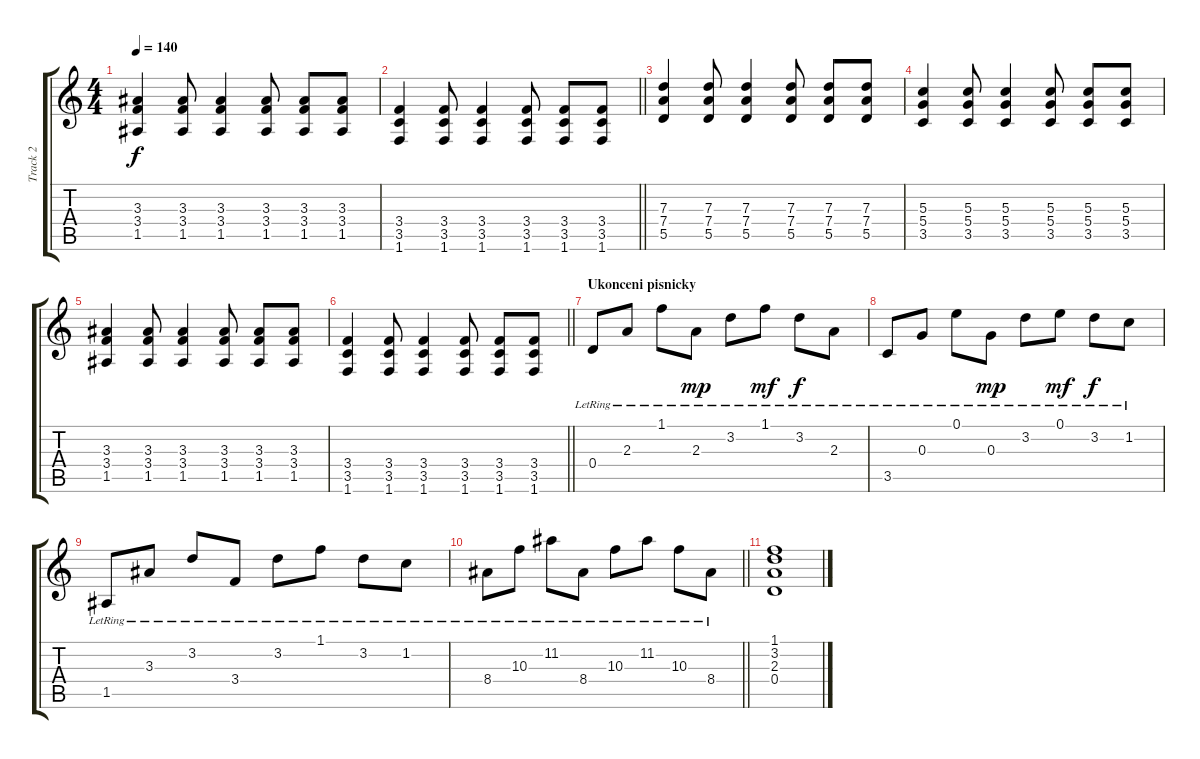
\track ("Track 2" "Track 2") {instrument acousticguitarsteel}
\staff {score tabs}
\tuning (E4 B3 G3 D3 A2 E2) {hide}
\ts (4 4)
\tempo 140
\clef g2
\ks c
(3.3 3.4 1.5).4{dy f} (3.3 3.4 1.5).8 (3.3 3.4 1.5).4 (3.3 3.4 1.5).8 (3.3 3.4 1.5).8 (3.3 3.4 1.5).8 |
\barLineRight lightlight
(3.4 3.5 1.6).4 (3.4 3.5 1.6).8 (3.4 3.5 1.6).4 (3.4 3.5 1.6).8 (3.4 3.5 1.6).8 (3.4 3.5 1.6).8 |
(7.3 7.4 5.5).4 (7.3 7.4 5.5).8 (7.3 7.4 5.5).4 (7.3 7.4 5.5).8 (7.3 7.4 5.5).8 (7.3 7.4 5.5).8 |
(5.3 5.4 3.5).4 (5.3 5.4 3.5).8 (5.3 5.4 3.5).4 (5.3 5.4 3.5).8 (5.3 5.4 3.5).8 (5.3 5.4 3.5).8 |
(3.3 3.4 1.5).4 (3.3 3.4 1.5).8 (3.3 3.4 1.5).4 (3.3 3.4 1.5).8 (3.3 3.4 1.5).8 (3.3 3.4 1.5).8 |
\barLineRight lightlight
(3.4 3.5 1.6).4 (3.4 3.5 1.6).8 (3.4 3.5 1.6).4 (3.4 3.5 1.6).8 (3.4 3.5 1.6).8 (3.4 3.5 1.6).8 |
\section ("" "Ukonceni pisnicky")
0.4{lr}.8 2.3{lr}.8 1.1{lr}.8 2.3{lr}.8{dy mp} 3.2{lr}.8 1.1{lr}.8{dy mf} 3.2{lr}.8{dy f} 2.3{lr}.8 |
3.5{lr}.8 0.3{lr}.8 0.1{lr}.8 0.3{lr}.8{dy mp} 3.2{lr}.8 0.1{lr}.8{dy mf} 3.2{lr}.8{dy f} 1.2{lr}.8 |
1.5{lr}.8 3.3{lr}.8 3.2{lr}.8 3.4{lr}.8 3.2{lr}.8 1.1{lr}.8 3.2{lr}.8 1.2{lr}.8 |
\barLineRight lightlight
8.4{lr}.8 10.3{lr}.8 11.2{lr}.8 8.4{lr}.8 10.3{lr}.8 11.2{lr}.8 10.3{lr}.8 8.4{lr}.8 |
(1.1 3.2 2.3 0.4).1
